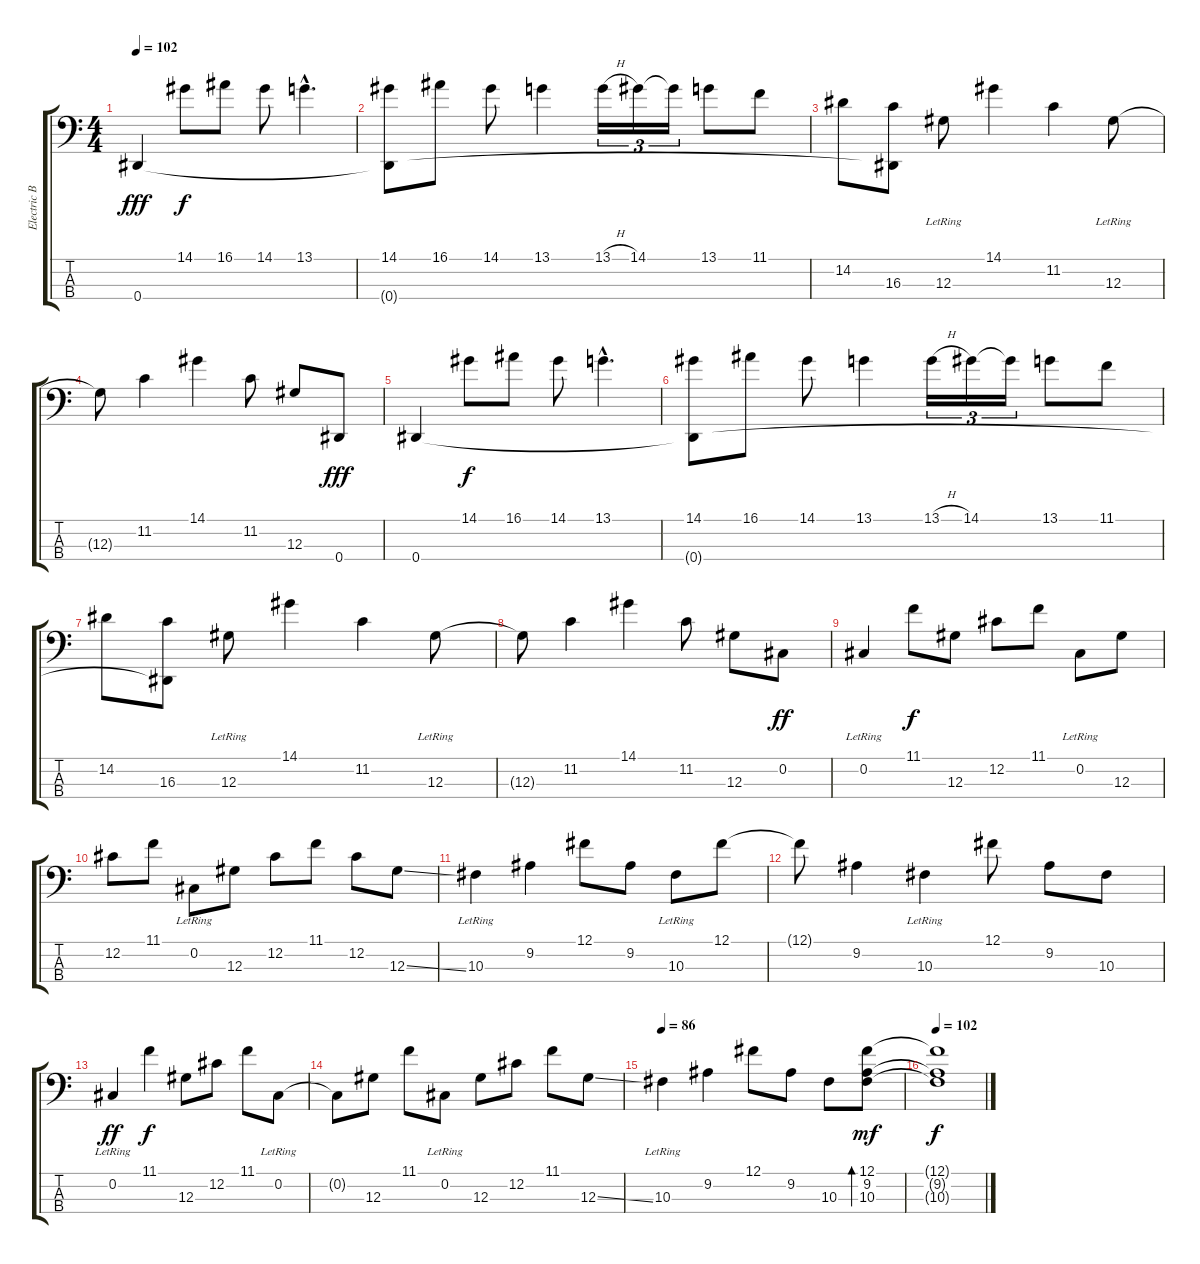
\track ("Electric Bass (Jason Newsted)" "Electric B") {instrument electricbasspick}
\staff {score tabs}
\tuning (Gb2 Db2 Ab1 Eb1) {hide}
\ts (4 4)
\tempo 102
\clef f4
\ks c
0.4.4{dy fff} 14.1.8{dy f} 16.1.8 14.1.8 13.1{hac}.4{d} |
(14.1 0.4{t}).8 16.1.8 14.1.8 13.1.4 13.1{h}.16{tu (3 2)} 14.1.16{tu (3 2)} 14.1{t}.16{tu (3 2)} 13.1.8 11.1.8 |
14.2.8 (16.3 0.4{t}).8 12.3{lr}.8 14.1.4 11.2.4 12.3{lr}.8 |
12.3{t}.8 11.2.4 14.1.4 11.2.8 12.3.8 0.4.8{dy fff} |
0.4.4 14.1.8{dy f} 16.1.8 14.1.8 13.1{hac}.4{d} |
(14.1 0.4{t}).8 16.1.8 14.1.8 13.1.4 13.1{h}.16{tu (3 2)} 14.1.16{tu (3 2)} 14.1{t}.16{tu (3 2)} 13.1.8 11.1.8 |
14.2.8 (16.3 0.4{t}).8 12.3{lr}.8 14.1.4 11.2.4 12.3{lr}.8 |
12.3{t}.8 11.2.4 14.1.4 11.2.8 12.3.8 0.2.8{dy ff} |
0.2{lr}.4 11.1.8{dy f} 12.3.8 12.2.8 11.1.8 0.2{lr}.8 12.3.8 |
12.2.8 11.1.8 0.2{lr}.8 12.3.8 12.2.8 11.1.8 12.2.8 12.3{ss}.8 |
10.3{lr}.4 9.2.4 12.1.8 9.2.8 10.3{lr}.8 12.1.8 |
12.1{t}.8 9.2.4 10.3{lr}.4 12.1.8 9.2.8 10.3.8 |
0.2{lr}.4{dy ff} 11.1.4{dy f} 12.3.8 12.2.8 11.1.8 0.2{lr}.8 |
0.2{t}.8 12.3.8 11.1.8 0.2{lr}.8 12.3.8 12.2.8 11.1.8 12.3{ss}.8 |
\tempo 86
10.3{lr}.4 9.2.4 12.1.8 9.2.8 10.3.8 (12.1 9.2 10.3).8{bd 240 dy mf} |
\tempo 102
(12.1{t} 9.2{t} 10.3{t}).1{dy f}
